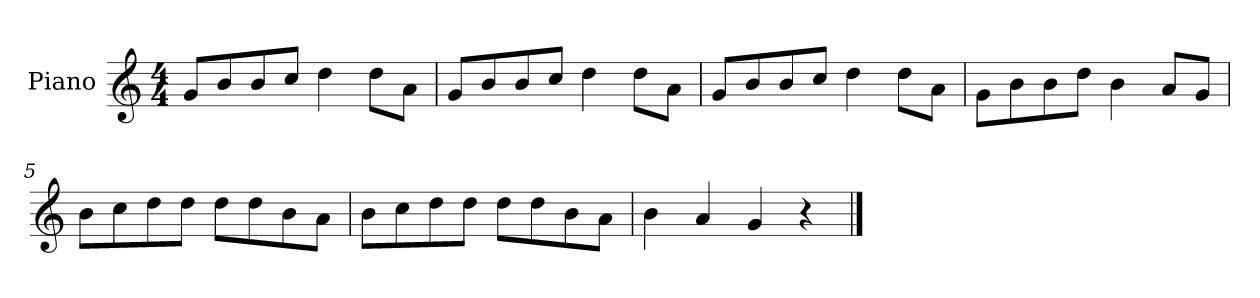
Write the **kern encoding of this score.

**kern
*part1
*staff1
*I"Piano
*I'P-no
*clefG2
*k[]
*M4/4
*MM90
=1
8g/L
8b/
8b/
8cc/J
4dd\
8dd\L
8a\J
=2
8g/L
8b/
8b/
8cc/J
4dd\
8dd\L
8a\J
=3
8g/L
8b/
8b/
8cc/J
4dd\
8dd\L
8a\J
=4
8g\L
8b\
8b\
8dd\J
4b\
8a/L
8g/J
=5
8b\L
8cc\
8dd\
8dd\J
8dd\L
8dd\
8b\
8a\J
!!LO:LB:g=z
=6
8b\L
8cc\
8dd\
8dd\J
8dd\L
8dd\
8b\
8a\J
=7
4b\
4a/
4g/
4r
==
*-
